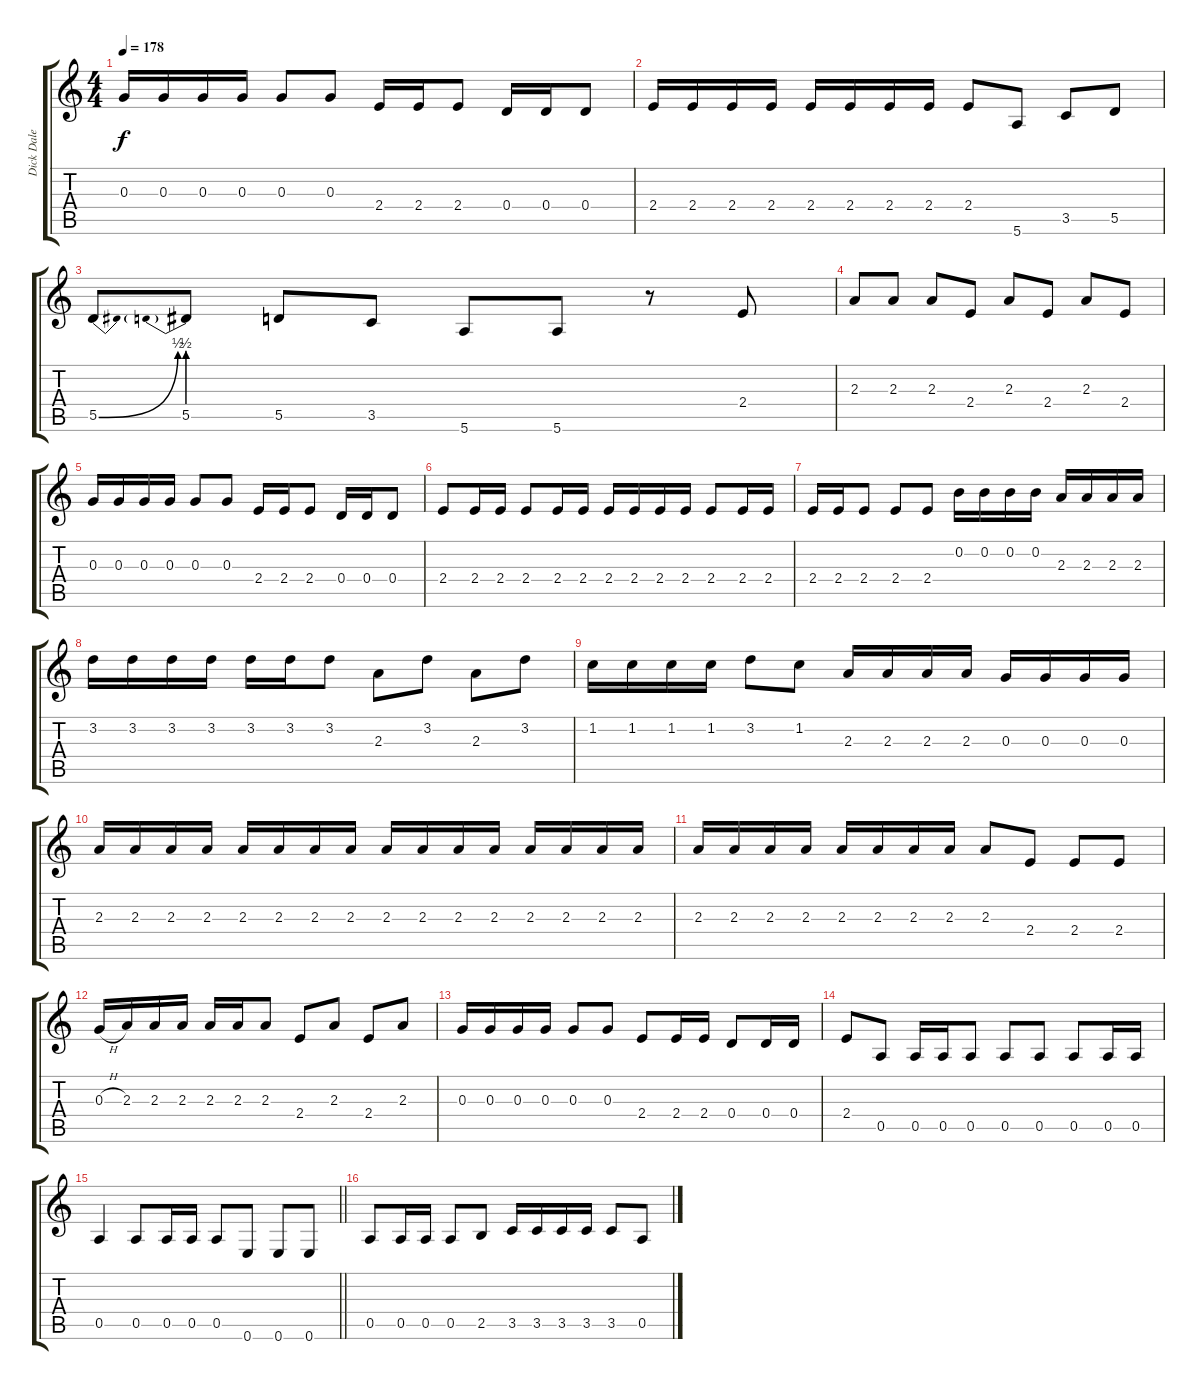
\track ("Dick Dale" "Dick Dale") {instrument overdrivenguitar}
\staff {score tabs}
\tuning (E4 B3 G3 D3 A2 E2) {hide}
\ts (4 4)
\tempo 178
\clef g2
\ks c
0.3.16{dy f} 0.3.16 0.3.16 0.3.16 0.3.8 0.3.8 2.4.16 2.4.16 2.4.8 0.4.16 0.4.16 0.4.8 |
2.4.16 2.4.16 2.4.16 2.4.16 2.4.16 2.4.16 2.4.16 2.4.16 2.4.8 5.6.8 3.5.8 5.5.8 |
5.5{be (bend 0 0 60 2)}.8 5.5{be (prebend 0 2 60 2)}.8 5.5.8 3.5.8 5.6.8 5.6.8 r.8 2.4.8 |
2.3.8 2.3.8 2.3.8 2.4.8 2.3.8 2.4.8 2.3.8 2.4.8 |
0.3.16 0.3.16 0.3.16 0.3.16 0.3.8 0.3.8 2.4.16 2.4.16 2.4.8 0.4.16 0.4.16 0.4.8 |
2.4.8 2.4.16 2.4.16 2.4.8 2.4.16 2.4.16 2.4.16 2.4.16 2.4.16 2.4.16 2.4.8 2.4.16 2.4.16 |
2.4.16 2.4.16 2.4.8 2.4.8 2.4.8 0.2.16 0.2.16 0.2.16 0.2.16 2.3.16 2.3.16 2.3.16 2.3.16 |
3.2.16 3.2.16 3.2.16 3.2.16 3.2.16 3.2.16 3.2.8 2.3.8 3.2.8 2.3.8 3.2.8 |
1.2.16 1.2.16 1.2.16 1.2.16 3.2.8 1.2.8 2.3.16 2.3.16 2.3.16 2.3.16 0.3.16 0.3.16 0.3.16 0.3.16 |
2.3.16 2.3.16 2.3.16 2.3.16 2.3.16 2.3.16 2.3.16 2.3.16 2.3.16 2.3.16 2.3.16 2.3.16 2.3.16 2.3.16 2.3.16 2.3.16 |
2.3.16 2.3.16 2.3.16 2.3.16 2.3.16 2.3.16 2.3.16 2.3.16 2.3.8 2.4.8 2.4.8 2.4.8 |
0.3{h}.16 2.3.16 2.3.16 2.3.16 2.3.16 2.3.16 2.3.8 2.4.8 2.3.8 2.4.8 2.3.8 |
0.3.16 0.3.16 0.3.16 0.3.16 0.3.8 0.3.8 2.4.8 2.4.16 2.4.16 0.4.8 0.4.16 0.4.16 |
2.4.8 0.5.8 0.5.16 0.5.16 0.5.8 0.5.8 0.5.8 0.5.8 0.5.16 0.5.16 |
\barLineRight lightlight
0.5.4 0.5.8 0.5.16 0.5.16 0.5.8 0.6.8 0.6.8 0.6.8 |
0.5.8 0.5.16 0.5.16 0.5.8 2.5.8 3.5.16 3.5.16 3.5.16 3.5.16 3.5.8 0.5.8
